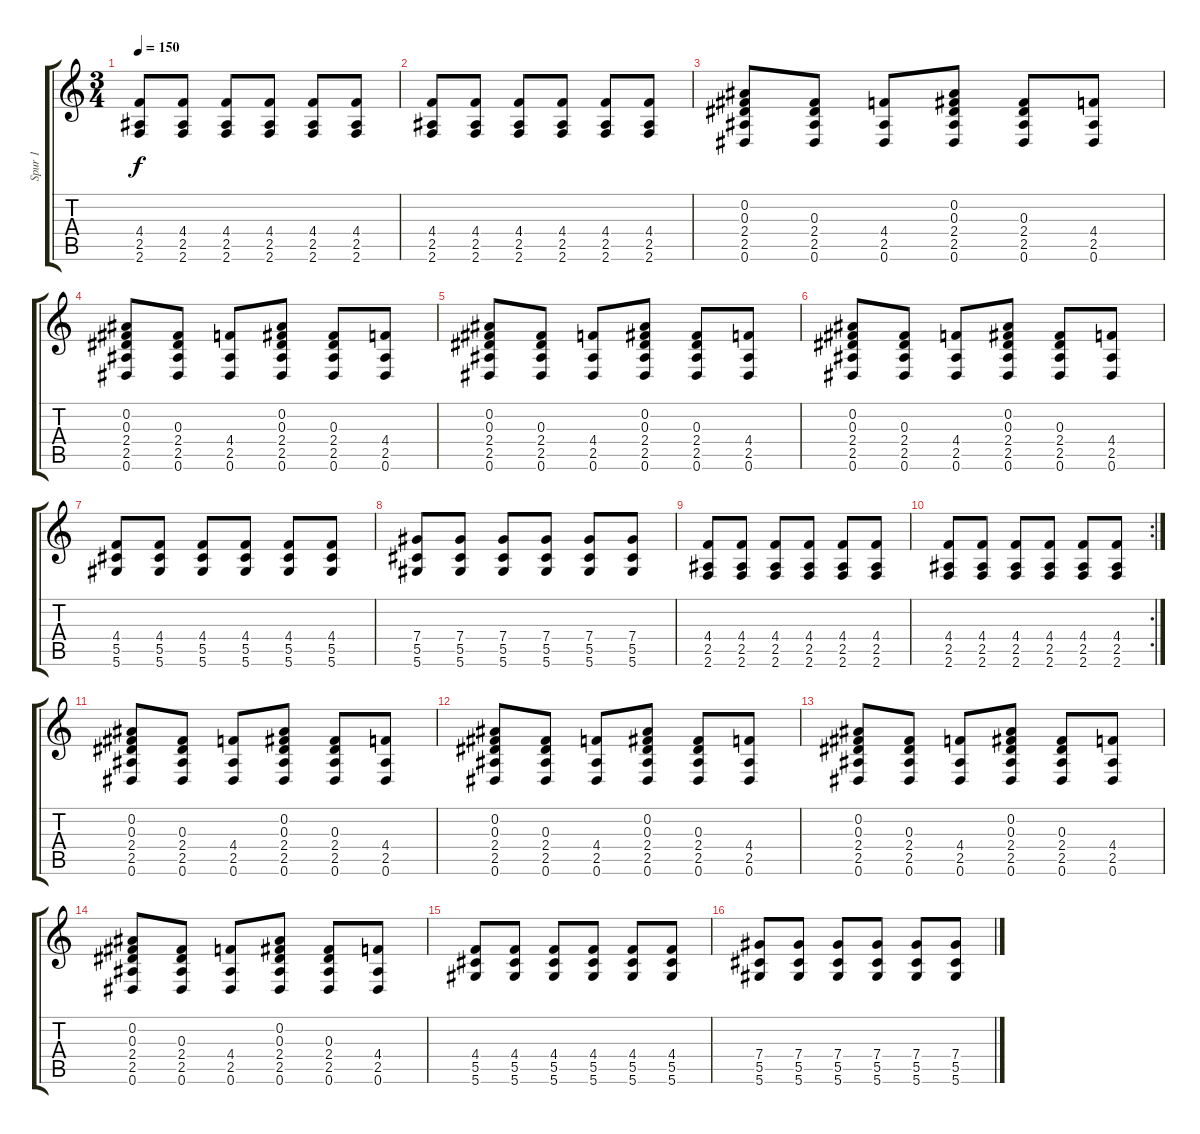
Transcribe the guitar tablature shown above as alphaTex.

\track ("Spur 1" "Spur 1") {instrument overdrivenguitar}
\staff {score tabs}
\tuning (Eb4 Bb3 Gb3 Db3 Ab2 Eb2) {hide}
\ts (3 4)
\tempo 150
\clef g2
\ks c
(4.4 2.5 2.6).8{dy f} (4.4 2.5 2.6).8 (4.4 2.5 2.6).8 (4.4 2.5 2.6).8 (4.4 2.5 2.6).8 (4.4 2.5 2.6).8 |
(4.4 2.5 2.6).8 (4.4 2.5 2.6).8 (4.4 2.5 2.6).8 (4.4 2.5 2.6).8 (4.4 2.5 2.6).8 (4.4 2.5 2.6).8 |
(0.2 0.3 2.4 2.5 0.6).8 (0.3 2.4 2.5 0.6).8 (4.4 2.5 0.6).8 (0.2 0.3 2.4 2.5 0.6).8 (0.3 2.4 2.5 0.6).8 (4.4 2.5 0.6).8 |
(0.2 0.3 2.4 2.5 0.6).8 (0.3 2.4 2.5 0.6).8 (4.4 2.5 0.6).8 (0.2 0.3 2.4 2.5 0.6).8 (0.3 2.4 2.5 0.6).8 (4.4 2.5 0.6).8 |
(0.2 0.3 2.4 2.5 0.6).8 (0.3 2.4 2.5 0.6).8 (4.4 2.5 0.6).8 (0.2 0.3 2.4 2.5 0.6).8 (0.3 2.4 2.5 0.6).8 (4.4 2.5 0.6).8 |
(0.2 0.3 2.4 2.5 0.6).8 (0.3 2.4 2.5 0.6).8 (4.4 2.5 0.6).8 (0.2 0.3 2.4 2.5 0.6).8 (0.3 2.4 2.5 0.6).8 (4.4 2.5 0.6).8 |
(4.4 5.5 5.6).8 (4.4 5.5 5.6).8 (4.4 5.5 5.6).8 (4.4 5.5 5.6).8 (4.4 5.5 5.6).8 (4.4 5.5 5.6).8 |
(7.4 5.5 5.6).8 (7.4 5.5 5.6).8 (7.4 5.5 5.6).8 (7.4 5.5 5.6).8 (7.4 5.5 5.6).8 (7.4 5.5 5.6).8 |
(4.4 2.5 2.6).8 (4.4 2.5 2.6).8 (4.4 2.5 2.6).8 (4.4 2.5 2.6).8 (4.4 2.5 2.6).8 (4.4 2.5 2.6).8 |
\rc 2
(4.4 2.5 2.6).8 (4.4 2.5 2.6).8 (4.4 2.5 2.6).8 (4.4 2.5 2.6).8 (4.4 2.5 2.6).8 (4.4 2.5 2.6).8 |
(0.2 0.3 2.4 2.5 0.6).8 (0.3 2.4 2.5 0.6).8 (4.4 2.5 0.6).8 (0.2 0.3 2.4 2.5 0.6).8 (0.3 2.4 2.5 0.6).8 (4.4 2.5 0.6).8 |
(0.2 0.3 2.4 2.5 0.6).8 (0.3 2.4 2.5 0.6).8 (4.4 2.5 0.6).8 (0.2 0.3 2.4 2.5 0.6).8 (0.3 2.4 2.5 0.6).8 (4.4 2.5 0.6).8 |
(0.2 0.3 2.4 2.5 0.6).8 (0.3 2.4 2.5 0.6).8 (4.4 2.5 0.6).8 (0.2 0.3 2.4 2.5 0.6).8 (0.3 2.4 2.5 0.6).8 (4.4 2.5 0.6).8 |
(0.2 0.3 2.4 2.5 0.6).8 (0.3 2.4 2.5 0.6).8 (4.4 2.5 0.6).8 (0.2 0.3 2.4 2.5 0.6).8 (0.3 2.4 2.5 0.6).8 (4.4 2.5 0.6).8 |
(4.4 5.5 5.6).8 (4.4 5.5 5.6).8 (4.4 5.5 5.6).8 (4.4 5.5 5.6).8 (4.4 5.5 5.6).8 (4.4 5.5 5.6).8 |
(7.4 5.5 5.6).8 (7.4 5.5 5.6).8 (7.4 5.5 5.6).8 (7.4 5.5 5.6).8 (7.4 5.5 5.6).8 (7.4 5.5 5.6).8
